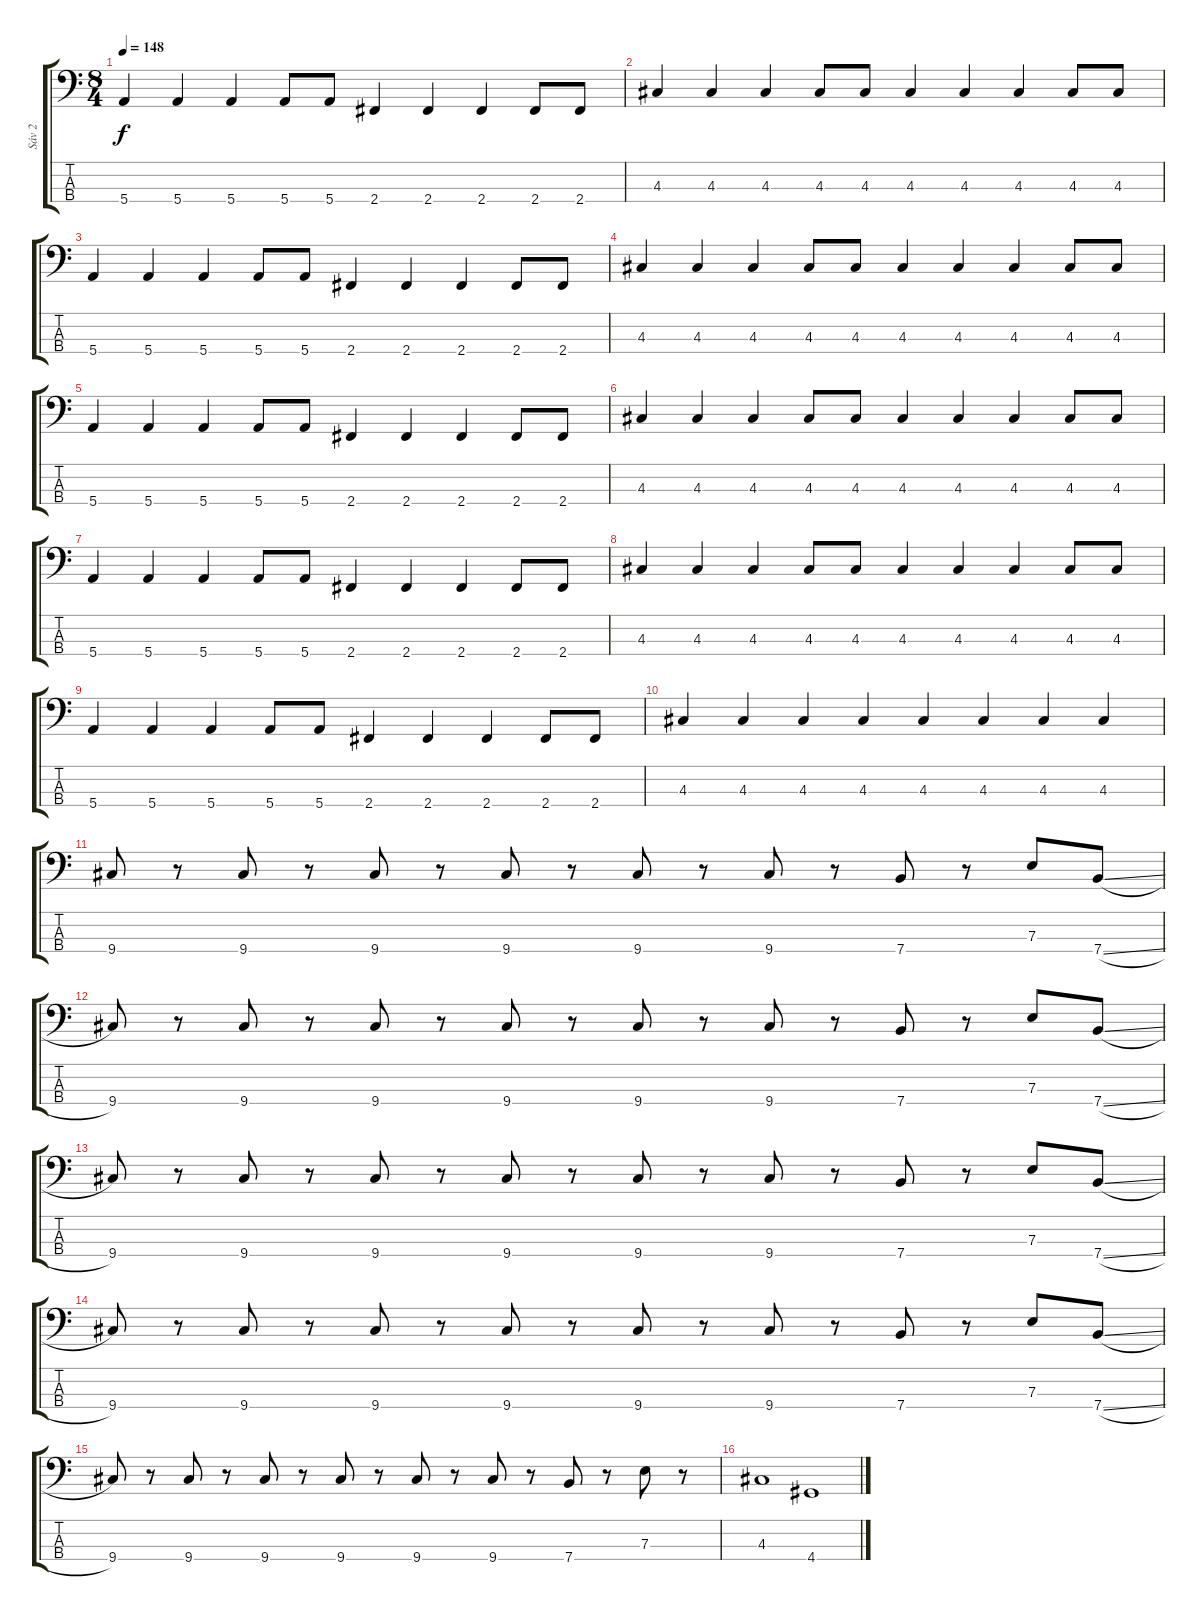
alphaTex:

\track ("Sáv 2" "Sáv 2") {instrument electricbasspick}
\staff {score tabs}
\tuning (G2 D2 A1 E1) {hide}
\ts (8 4)
\tempo 148
\clef f4
\ks c
5.4.4{dy f} 5.4.4 5.4.4 5.4.8 5.4.8 2.4.4 2.4.4 2.4.4 2.4.8 2.4.8 |
4.3.4 4.3.4 4.3.4 4.3.8 4.3.8 4.3.4 4.3.4 4.3.4 4.3.8 4.3.8 |
5.4.4 5.4.4 5.4.4 5.4.8 5.4.8 2.4.4 2.4.4 2.4.4 2.4.8 2.4.8 |
4.3.4 4.3.4 4.3.4 4.3.8 4.3.8 4.3.4 4.3.4 4.3.4 4.3.8 4.3.8 |
5.4.4 5.4.4 5.4.4 5.4.8 5.4.8 2.4.4 2.4.4 2.4.4 2.4.8 2.4.8 |
4.3.4 4.3.4 4.3.4 4.3.8 4.3.8 4.3.4 4.3.4 4.3.4 4.3.8 4.3.8 |
5.4.4 5.4.4 5.4.4 5.4.8 5.4.8 2.4.4 2.4.4 2.4.4 2.4.8 2.4.8 |
4.3.4 4.3.4 4.3.4 4.3.8 4.3.8 4.3.4 4.3.4 4.3.4 4.3.8 4.3.8 |
5.4.4 5.4.4 5.4.4 5.4.8 5.4.8 2.4.4 2.4.4 2.4.4 2.4.8 2.4.8 |
4.3.4 4.3.4 4.3.4 4.3.4 4.3.4 4.3.4 4.3.4 4.3.4 |
9.4.8 r.8 9.4.8 r.8 9.4.8 r.8 9.4.8 r.8 9.4.8 r.8 9.4.8 r.8 7.4.8 r.8 7.3.8 7.4{sl}.8 |
9.4.8 r.8 9.4.8 r.8 9.4.8 r.8 9.4.8 r.8 9.4.8 r.8 9.4.8 r.8 7.4.8 r.8 7.3.8 7.4{sl}.8 |
9.4.8 r.8 9.4.8 r.8 9.4.8 r.8 9.4.8 r.8 9.4.8 r.8 9.4.8 r.8 7.4.8 r.8 7.3.8 7.4{sl}.8 |
9.4.8 r.8 9.4.8 r.8 9.4.8 r.8 9.4.8 r.8 9.4.8 r.8 9.4.8 r.8 7.4.8 r.8 7.3.8 7.4{sl}.8 |
9.4.8 r.8 9.4.8 r.8 9.4.8 r.8 9.4.8 r.8 9.4.8 r.8 9.4.8 r.8 7.4.8 r.8 7.3.8 r.8 |
4.3.1 4.4.1
